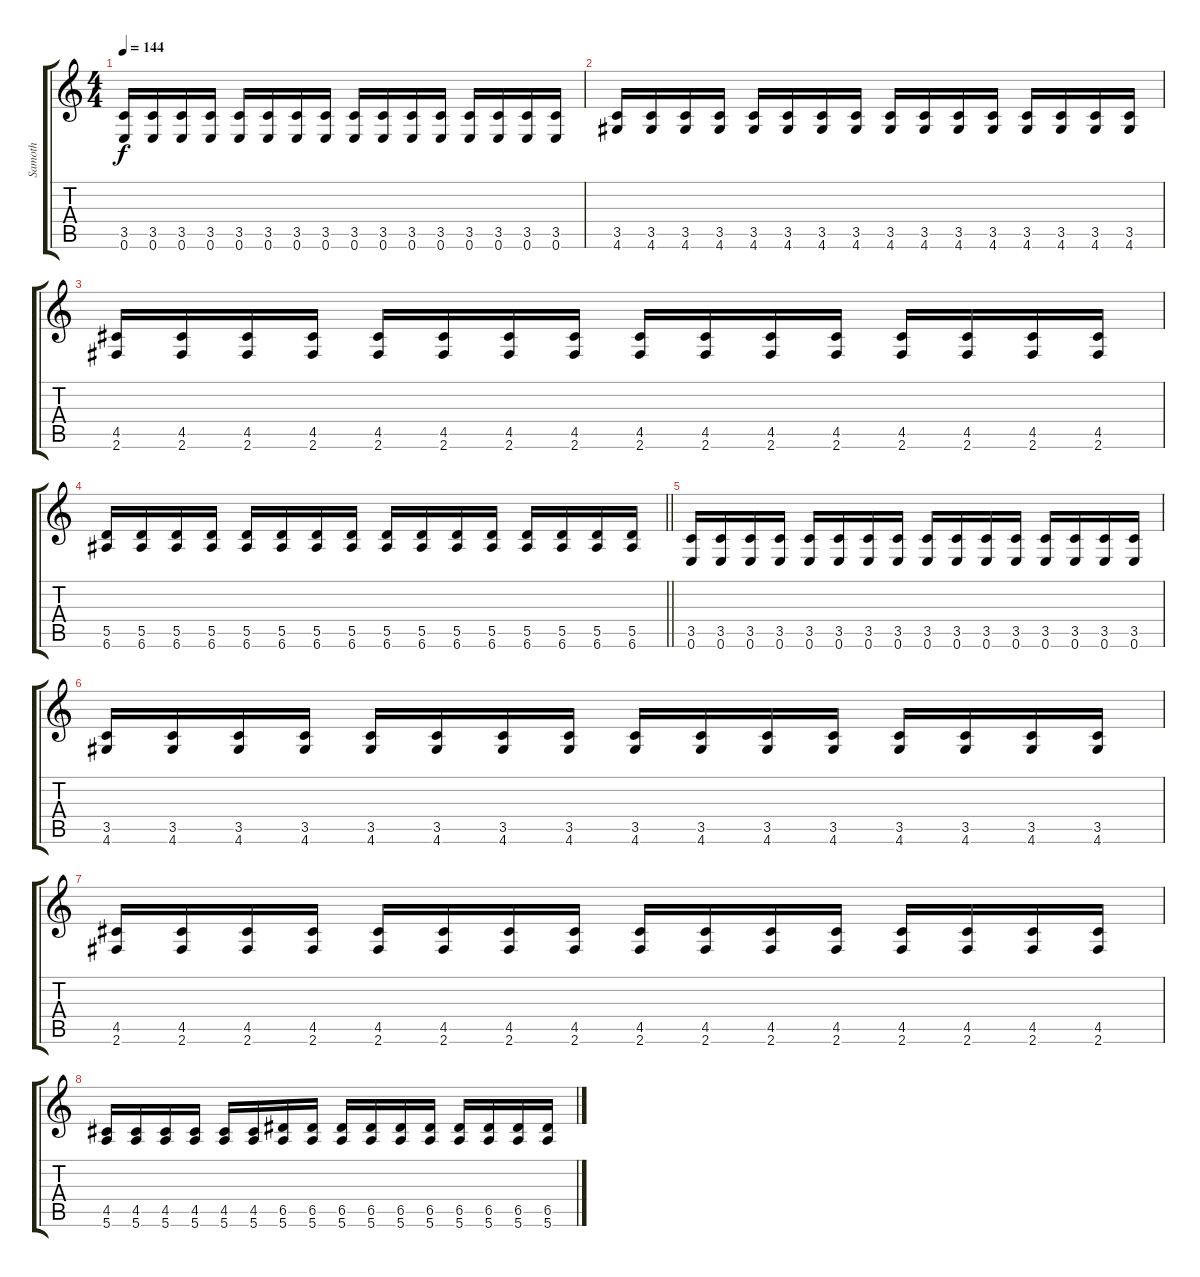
\track ("Samoth" "Samoth") {instrument overdrivenguitar}
\staff {score tabs}
\tuning (E4 B3 G3 D3 A2 E2) {hide}
\ts (4 4)
\tempo 144
\clef g2
\ks c
(3.5 0.6).16{dy f} (3.5 0.6).16 (3.5 0.6).16 (3.5 0.6).16 (3.5 0.6).16 (3.5 0.6).16 (3.5 0.6).16 (3.5 0.6).16 (3.5 0.6).16 (3.5 0.6).16 (3.5 0.6).16 (3.5 0.6).16 (3.5 0.6).16 (3.5 0.6).16 (3.5 0.6).16 (3.5 0.6).16 |
(3.5 4.6).16 (3.5 4.6).16 (3.5 4.6).16 (3.5 4.6).16 (3.5 4.6).16 (3.5 4.6).16 (3.5 4.6).16 (3.5 4.6).16 (3.5 4.6).16 (3.5 4.6).16 (3.5 4.6).16 (3.5 4.6).16 (3.5 4.6).16 (3.5 4.6).16 (3.5 4.6).16 (3.5 4.6).16 |
(4.5 2.6).16 (4.5 2.6).16 (4.5 2.6).16 (4.5 2.6).16 (4.5 2.6).16 (4.5 2.6).16 (4.5 2.6).16 (4.5 2.6).16 (4.5 2.6).16 (4.5 2.6).16 (4.5 2.6).16 (4.5 2.6).16 (4.5 2.6).16 (4.5 2.6).16 (4.5 2.6).16 (4.5 2.6).16 |
\barLineRight lightlight
(5.5 6.6).16 (5.5 6.6).16 (5.5 6.6).16 (5.5 6.6).16 (5.5 6.6).16 (5.5 6.6).16 (5.5 6.6).16 (5.5 6.6).16 (5.5 6.6).16 (5.5 6.6).16 (5.5 6.6).16 (5.5 6.6).16 (5.5 6.6).16 (5.5 6.6).16 (5.5 6.6).16 (5.5 6.6).16 |
\section ("" "")
(3.5 0.6).16 (3.5 0.6).16 (3.5 0.6).16 (3.5 0.6).16 (3.5 0.6).16 (3.5 0.6).16 (3.5 0.6).16 (3.5 0.6).16 (3.5 0.6).16 (3.5 0.6).16 (3.5 0.6).16 (3.5 0.6).16 (3.5 0.6).16 (3.5 0.6).16 (3.5 0.6).16 (3.5 0.6).16 |
(3.5 4.6).16 (3.5 4.6).16 (3.5 4.6).16 (3.5 4.6).16 (3.5 4.6).16 (3.5 4.6).16 (3.5 4.6).16 (3.5 4.6).16 (3.5 4.6).16 (3.5 4.6).16 (3.5 4.6).16 (3.5 4.6).16 (3.5 4.6).16 (3.5 4.6).16 (3.5 4.6).16 (3.5 4.6).16 |
(4.5 2.6).16 (4.5 2.6).16 (4.5 2.6).16 (4.5 2.6).16 (4.5 2.6).16 (4.5 2.6).16 (4.5 2.6).16 (4.5 2.6).16 (4.5 2.6).16 (4.5 2.6).16 (4.5 2.6).16 (4.5 2.6).16 (4.5 2.6).16 (4.5 2.6).16 (4.5 2.6).16 (4.5 2.6).16 |
(4.5 5.6).16 (4.5 5.6).16 (4.5 5.6).16 (4.5 5.6).16 (4.5 5.6).16 (4.5 5.6).16 (6.5 5.6).16 (6.5 5.6).16 (6.5 5.6).16 (6.5 5.6).16 (6.5 5.6).16 (6.5 5.6).16 (6.5 5.6).16 (6.5 5.6).16 (6.5 5.6).16 (6.5 5.6).16
